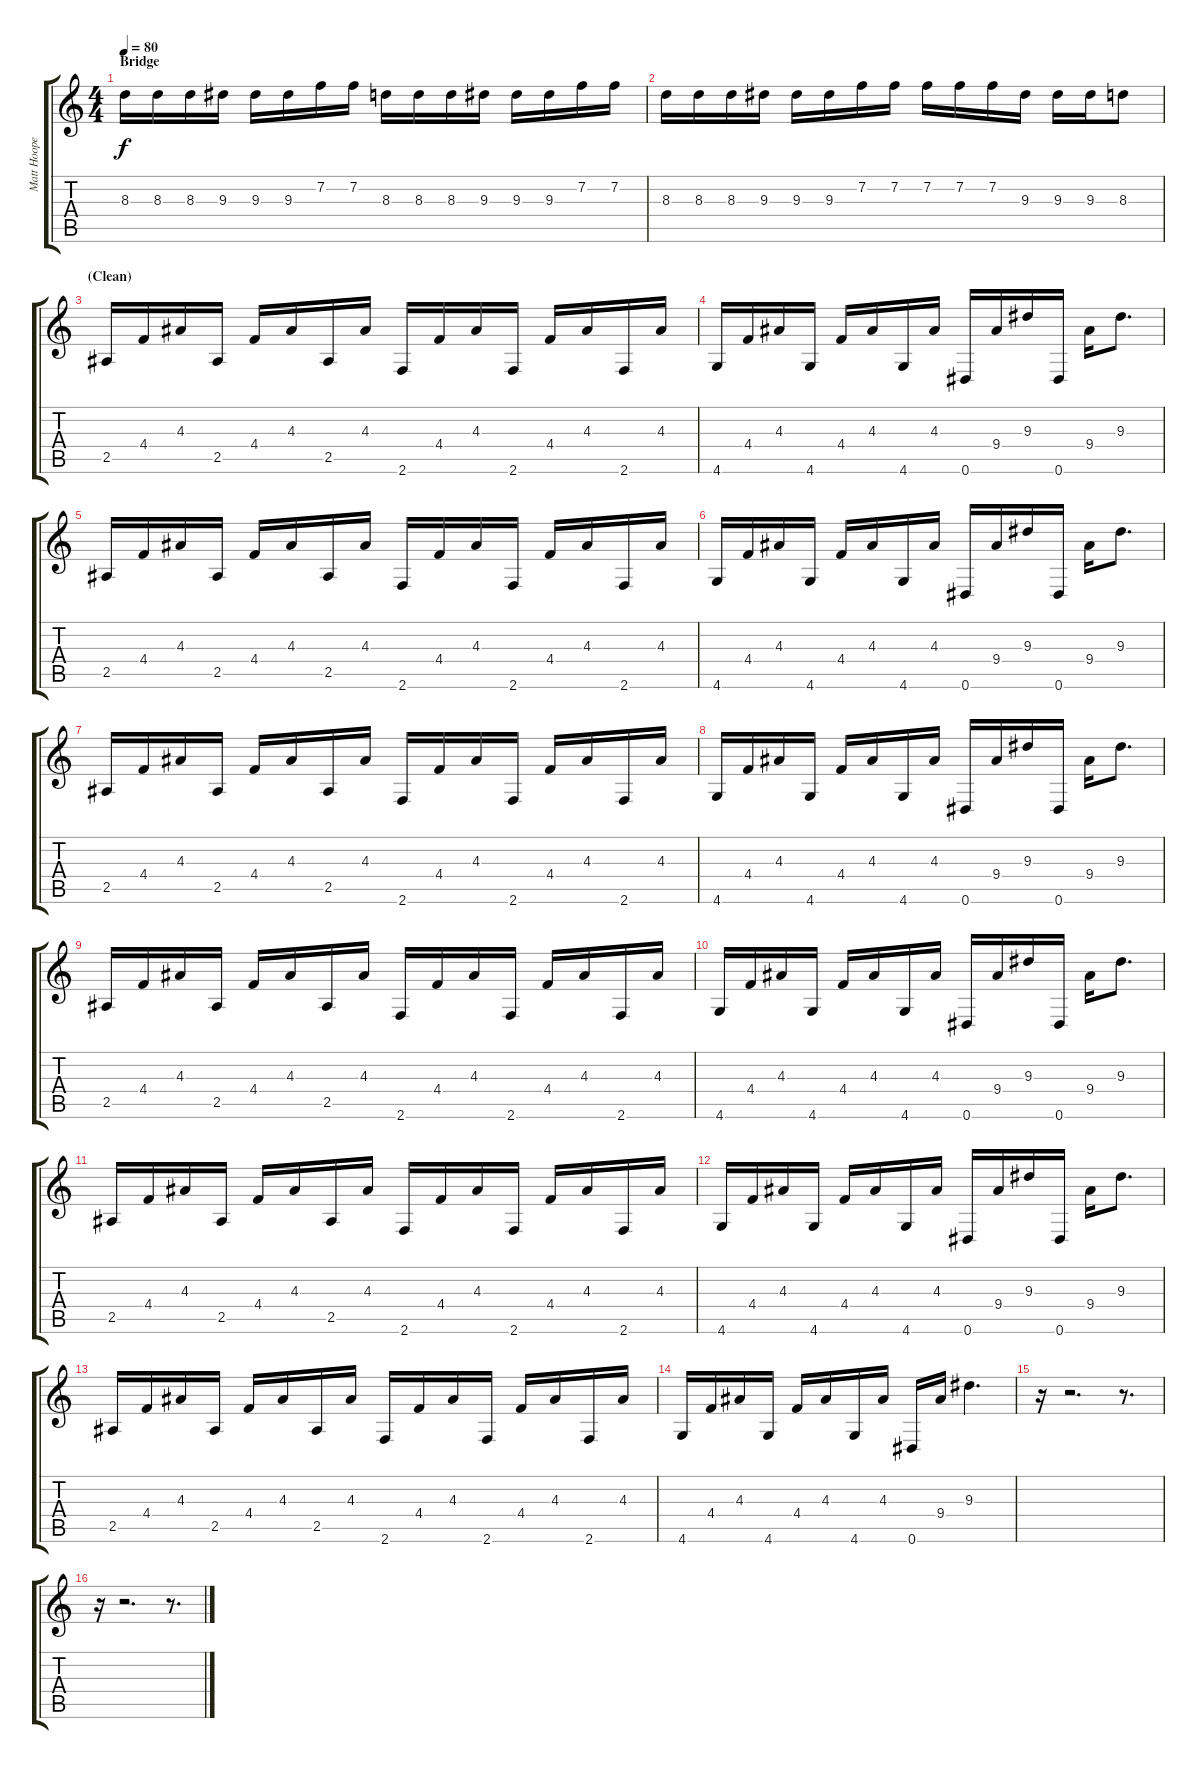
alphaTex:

\track ("Matt Hoopes" "Matt Hoope") {instrument overdrivenguitar}
\staff {score tabs}
\tuning (Eb4 Bb3 Gb3 Db3 Ab2 Eb2) {hide}
\ts (4 4)
\section ("" "Bridge")
\tempo 80
\clef g2
\ks c
8.3.16{dy f} 8.3.16 8.3.16 9.3.16 9.3.16 9.3.16 7.2.16 7.2.16 8.3.16 8.3.16 8.3.16 9.3.16 9.3.16 9.3.16 7.2.16 7.2.16 |
8.3.16 8.3.16 8.3.16 9.3.16 9.3.16 9.3.16 7.2.16 7.2.16 7.2.16 7.2.16 7.2.16 9.3.16 9.3.16 9.3.16 8.3.8 |
\section ("" "(Clean)")
2.5.16 4.4.16 4.3.16 2.5.16 4.4.16 4.3.16 2.5.16 4.3.16 2.6.16 4.4.16 4.3.16 2.6.16 4.4.16 4.3.16 2.6.16 4.3.16 |
4.6.16 4.4.16 4.3.16 4.6.16 4.4.16 4.3.16 4.6.16 4.3.16 0.6.16 9.4.16 9.3.16 0.6.16 9.4.16 9.3.8{d} |
2.5.16 4.4.16 4.3.16 2.5.16 4.4.16 4.3.16 2.5.16 4.3.16 2.6.16 4.4.16 4.3.16 2.6.16 4.4.16 4.3.16 2.6.16 4.3.16 |
4.6.16 4.4.16 4.3.16 4.6.16 4.4.16 4.3.16 4.6.16 4.3.16 0.6.16 9.4.16 9.3.16 0.6.16 9.4.16 9.3.8{d} |
2.5.16 4.4.16 4.3.16 2.5.16 4.4.16 4.3.16 2.5.16 4.3.16 2.6.16 4.4.16 4.3.16 2.6.16 4.4.16 4.3.16 2.6.16 4.3.16 |
4.6.16 4.4.16 4.3.16 4.6.16 4.4.16 4.3.16 4.6.16 4.3.16 0.6.16 9.4.16 9.3.16 0.6.16 9.4.16 9.3.8{d} |
2.5.16 4.4.16 4.3.16 2.5.16 4.4.16 4.3.16 2.5.16 4.3.16 2.6.16 4.4.16 4.3.16 2.6.16 4.4.16 4.3.16 2.6.16 4.3.16 |
4.6.16 4.4.16 4.3.16 4.6.16 4.4.16 4.3.16 4.6.16 4.3.16 0.6.16 9.4.16 9.3.16 0.6.16 9.4.16 9.3.8{d} |
2.5.16 4.4.16 4.3.16 2.5.16 4.4.16 4.3.16 2.5.16 4.3.16 2.6.16 4.4.16 4.3.16 2.6.16 4.4.16 4.3.16 2.6.16 4.3.16 |
4.6.16 4.4.16 4.3.16 4.6.16 4.4.16 4.3.16 4.6.16 4.3.16 0.6.16 9.4.16 9.3.16 0.6.16 9.4.16 9.3.8{d} |
2.5.16 4.4.16 4.3.16 2.5.16 4.4.16 4.3.16 2.5.16 4.3.16 2.6.16 4.4.16 4.3.16 2.6.16 4.4.16 4.3.16 2.6.16 4.3.16 |
4.6.16 4.4.16 4.3.16 4.6.16 4.4.16 4.3.16 4.6.16 4.3.16 0.6.16 9.4.16 9.3.4{d} |
r.16 r.2{d} r.8{d} |
r.16 r.2{d} r.8{d}
